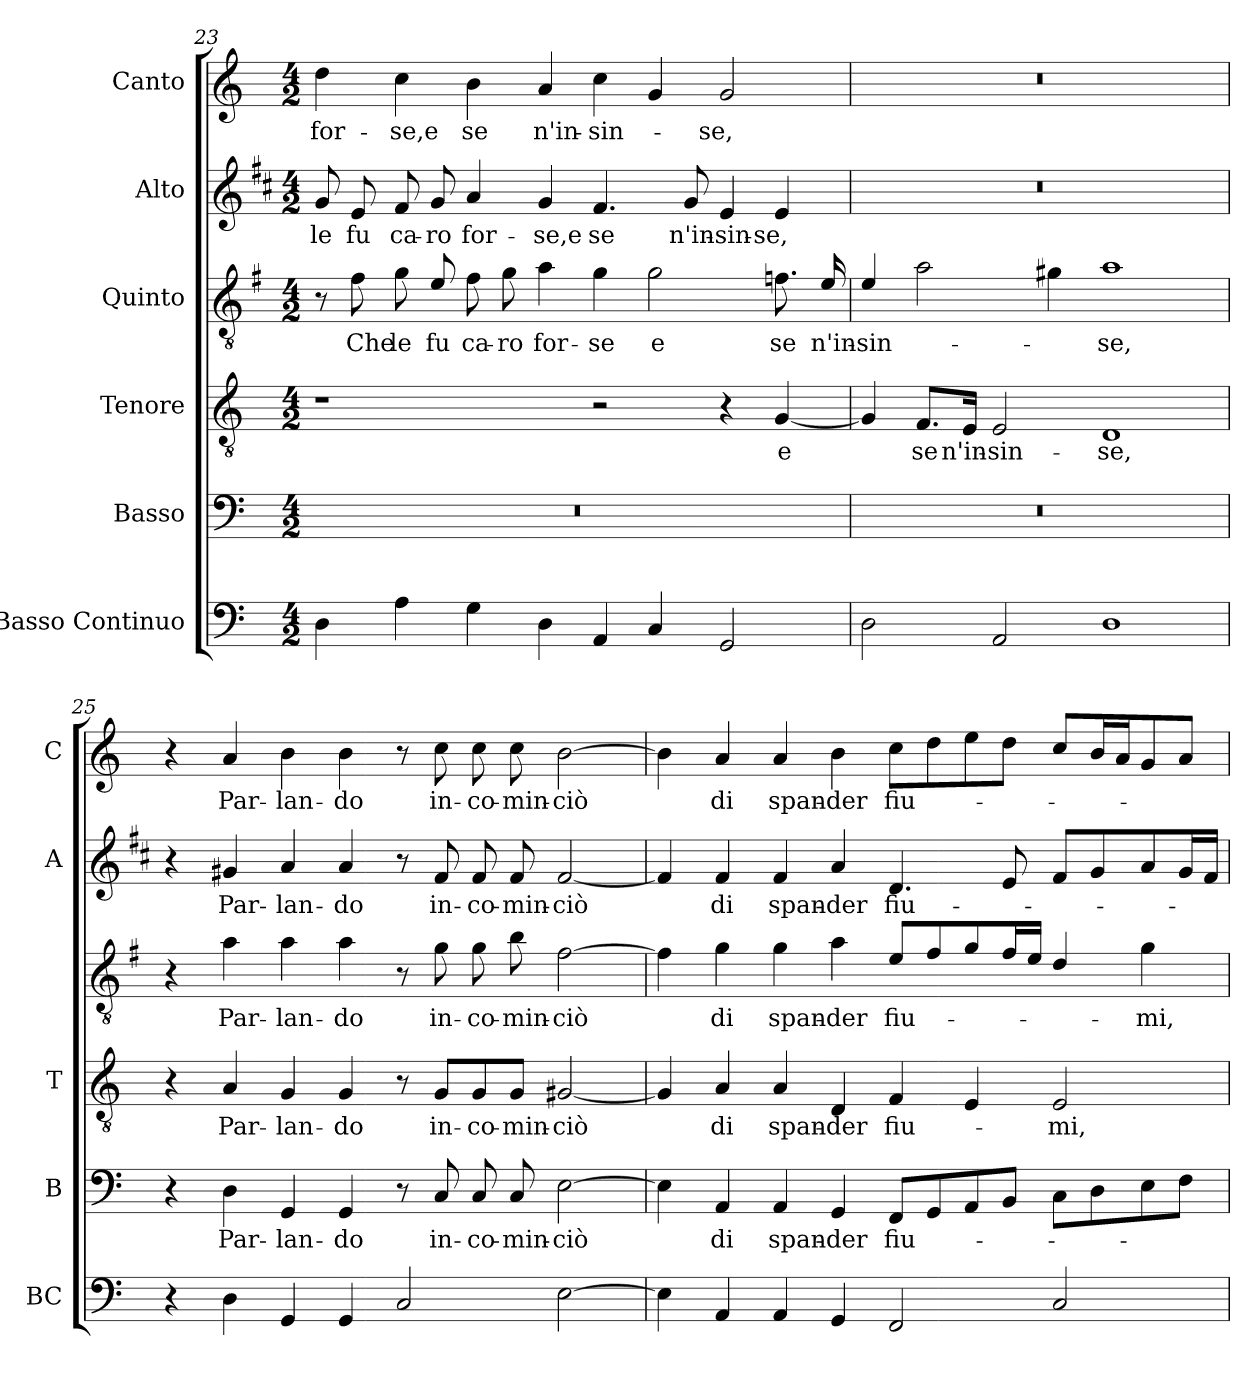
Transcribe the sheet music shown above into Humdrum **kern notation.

**kern	**kern	**text	**kern	**text	**kern	**text	**kern	**text	**kern	**text
*part6	*part5	*part5	*part4	*part4	*part3	*part3	*part2	*part2	*part1	*part1
*staff6	*staff5	*staff5	*staff4	*staff4	*staff3	*staff3	*staff2	*staff2	*staff1	*staff1
*I"Basso Continuo	*I"Basso	*	*I"Tenore	*	*I"Quinto	*	*I"Alto	*	*I"Canto	*
*I'BC	*I'B	*	*I'T	*	*	*	*I'A	*	*I'C	*
*clefF4	*clefF4	*	*clefGv2	*	*clefGv2	*	*clefG2	*	*clefG2	*
*	*	*	*	*	*ITrd4c7	*	*ITrd1c2	*	*	*
*k[]	*k[]	*	*k[]	*	*k[]	*	*k[]	*	*k[]	*
*C:	*C:	*	*C:	*	*C:	*	*C:	*	*C:	*
*M4/2	*M4/2	*	*M4/2	*	*M4/2	*	*M4/2	*	*M4/2	*
=23	=23	=23	=23	=23	=23	=23	=23	=23	=23	=23
!	!	!	!	!	!	!	!	!LO:LY:b	!	!LO:LY:b
4D\	0r	.	1r	.	8r	.	8f/	le	4dd\	for-
!	!	!	!	!	!	!LO:LY:b	!	!LO:LY:b	!	!
.	.	.	.	.	8B\	Che	8d/	fu	.	.
!	!	!	!	!	!	!LO:LY:b	!	!LO:LY:b	!	!LO:LY:b
4A\	.	.	.	.	8c\	le	8e/	ca-	4cc\	-se,e
!	!	!	!	!	!	!LO:LY:b	!	!LO:LY:b	!	!
.	.	.	.	.	8A/	fu	8f/	-ro	.	.
!	!	!	!	!	!	!LO:LY:b	!	!LO:LY:b	!	!LO:LY:b
4G\	.	.	.	.	8B\	ca-	4g/	for-	4b\	se
!	!	!	!	!	!	!LO:LY:b	!	!	!	!
.	.	.	.	.	8c\	-ro	.	.	.	.
!	!	!	!	!	!	!LO:LY:b	!	!LO:LY:b	!	!LO:LY:b
4D\	.	.	.	.	4d\	for-	4f/	-se,e	4a/	n'in-
!	!	!	!	!	!	!LO:LY:b	!	!LO:LY:b	!	!LO:LY:b
4AA/	.	.	2r	.	4c\	-se	4.e/	se	4cc\	-sin-
!	!	!	!	!	!	!LO:LY:b	!	!	!	!
4C/	.	.	.	.	2c\	e	.	.	4g/	.
!	!	!	!	!	!	!	!	!LO:LY:b	!	!
.	.	.	.	.	.	.	8f/	n'in-	.	.
!	!	!	!	!	!	!	!	!LO:LY:b	!	!LO:LY:b
2GG/	.	.	4r	.	.	.	4d/	-sin-	2g/	-se,
!	!	!	!	!LO:LY:b	!	!LO:LY:b	!	!LO:LY:b	!	!
.	.	.	[4G/	e	8.B-X\	se	4d/	-se,	.	.
!	!	!	!	!	!	!LO:LY:b	!	!	!	!
.	.	.	.	.	16A/	n'in-	.	.	.	.
!!LO:LB:g=z
=24	=24	=24	=24	=24	=24	=24	=24	=24	=24	=24
!	!	!	!	!	!	!LO:LY:b	!	!	!	!
2D\	0r	.	4G/]	.	4A/	-sin-	0r	.	0r	.
!	!	!	!	!LO:LY:b	!	!	!	!	!	!
.	.	.	8.F/L	se	2d\	.	.	.	.	.
!	!	!	!	!LO:LY:b	!	!	!	!	!	!
.	.	.	16E/Jk	n'in-	.	.	.	.	.	.
!	!	!	!	!LO:LY:b	!	!	!	!	!	!
2AA/	.	.	2E/	-sin-	.	.	.	.	.	.
.	.	.	.	.	4c#X\	.	.	.	.	.
!	!	!	!	!LO:LY:b	!	!LO:LY:b	!	!	!	!
1D	.	.	1D	-se,	1d	-se,	.	.	.	.
=25	=25	=25	=25	=25	=25	=25	=25	=25	=25	=25
4r	4r	.	4r	.	4r	.	4r	.	4r	.
!	!	!LO:LY:b	!	!LO:LY:b	!	!LO:LY:b	!	!LO:LY:b	!	!LO:LY:b
4D\	4D\	Par-	4A/	Par-	4d\	Par-	4f#X/	Par-	4a/	Par-
!	!	!LO:LY:b	!	!LO:LY:b	!	!LO:LY:b	!	!LO:LY:b	!	!LO:LY:b
4GG/	4GG/	-lan-	4G/	-lan-	4d\	-lan-	4g/	-lan-	4b\	-lan-
!	!	!LO:LY:b	!	!LO:LY:b	!	!LO:LY:b	!	!LO:LY:b	!	!LO:LY:b
4GG/	4GG/	-do	4G/	-do	4d\	-do	4g/	-do	4b\	-do
2C/	8r	.	8r	.	8r	.	8r	.	8r	.
!	!	!LO:LY:b	!	!LO:LY:b	!	!LO:LY:b	!	!LO:LY:b	!	!LO:LY:b
.	8C/	in-	8G/L	in-	8c\	in-	8e/	in-	8cc\	in-
!	!	!LO:LY:b	!	!LO:LY:b	!	!LO:LY:b	!	!LO:LY:b	!	!LO:LY:b
.	8C/	-co-	8G/	-co-	8c\	-co-	8e/	-co-	8cc\	-co-
!	!	!LO:LY:b	!	!LO:LY:b	!	!LO:LY:b	!	!LO:LY:b	!	!LO:LY:b
.	8C/	-min-	8G/J	-min-	8e\	-min-	8e/	-min-	8cc\	-min-
!	!	!LO:LY:b	!	!LO:LY:b	!	!LO:LY:b	!	!LO:LY:b	!	!LO:LY:b
[2E\	[2E\	-ciò	[2G#X/	-ciò	[2B\	-ciò	[2e/	-ciò	[2b\	-ciò
=26	=26	=26	=26	=26	=26	=26	=26	=26	=26	=26
4E\]	4E\]	.	4G#/]	.	4B\]	.	4e/]	.	4b\]	.
!	!	!LO:LY:b	!	!LO:LY:b	!	!LO:LY:b	!	!LO:LY:b	!	!LO:LY:b
4AA/	4AA/	di	4A/	di	4c\	di	4e/	di	4a/	di
!	!	!LO:LY:b	!	!LO:LY:b	!	!LO:LY:b	!	!LO:LY:b	!	!LO:LY:b
4AA/	4AA/	span-	4A/	span-	4c\	span-	4e/	span-	4a/	span-
!	!	!LO:LY:b	!	!LO:LY:b	!	!LO:LY:b	!	!LO:LY:b	!	!LO:LY:b
4GG/	4GG/	-der	4D/	-der	4d\	-der	4g/	-der	4b\	-der
!	!	!LO:LY:b	!	!LO:LY:b	!	!LO:LY:b	!	!LO:LY:b	!	!LO:LY:b
2FF/	8FF/L	fiu-	4F/	fiu-	8A/L	fiu-	4.c/	fiu-	8cc\L	fiu-
.	8GG/	.	.	.	8B/	.	.	.	8dd\	.
.	8AA/	.	4E/	.	8c/	.	.	.	8ee\	.
.	8BB/J	.	.	.	16B/L	.	8d/	.	8dd\J	.
.	.	.	.	.	16A/JJ	.	.	.	.	.
!	!	!	!	!LO:LY:b	!	!	!	!	!	!
2C/	8C\L	.	2E/	-mi,	4G/	.	8e/L	.	8cc/L	.
.	8D\	.	.	.	.	.	8f/	.	16b/L	.
.	.	.	.	.	.	.	.	.	16a/J	.
!	!	!	!	!	!	!LO:LY:b	!	!	!	!
.	8E\	.	.	.	4c\	-mi,	8g/	.	8g/	.
.	8F\J	.	.	.	.	.	16f/L	.	8a/J	.
.	.	.	.	.	.	.	16e/JJ	.	.	.
=	=	=	=	=	=	=	=	=	=	=
*-	*-	*-	*-	*-	*-	*-	*-	*-	*-	*-
